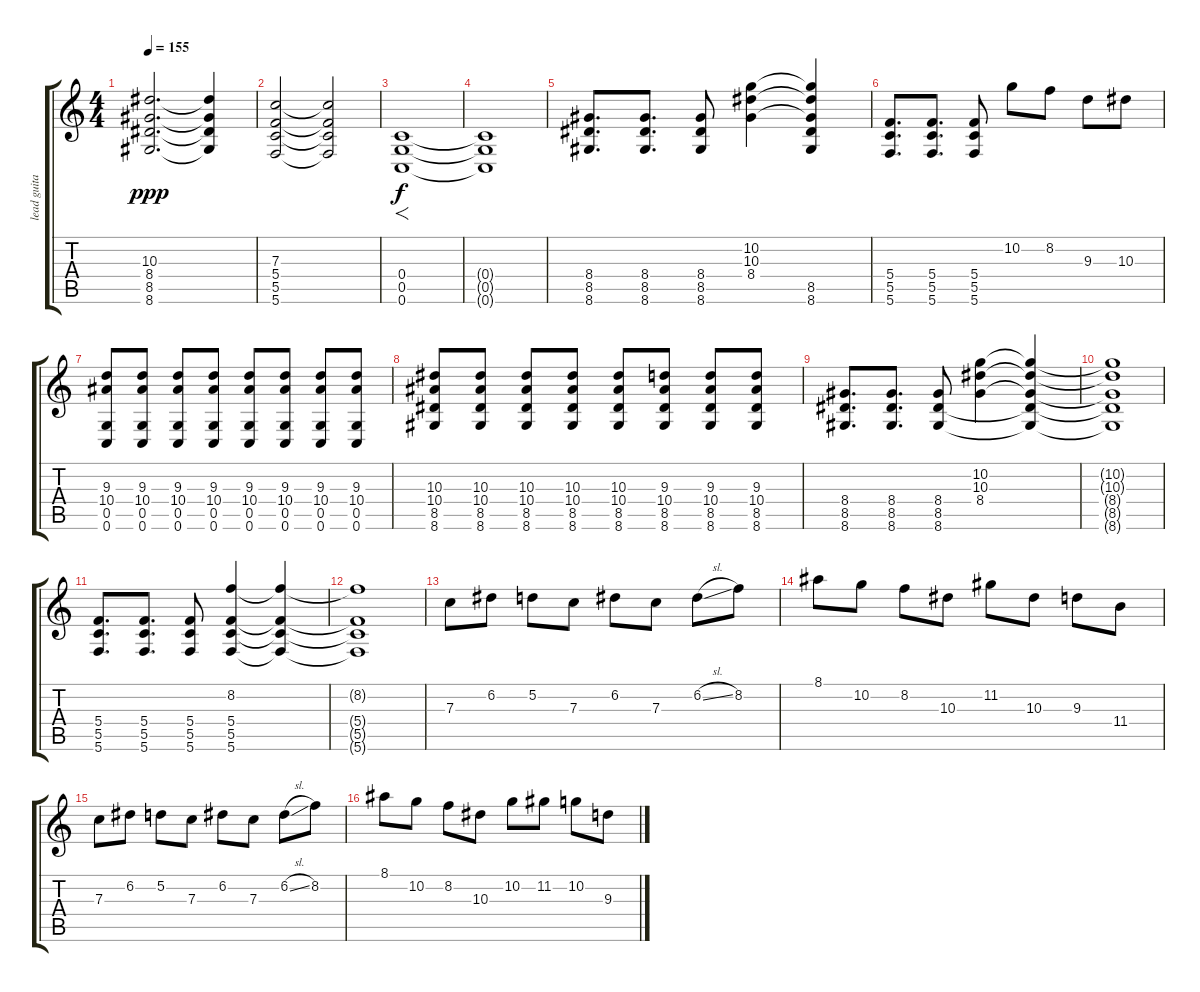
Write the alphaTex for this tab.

\track ("lead guitar" "lead guita") {instrument distortionguitar}
\staff {score tabs}
\tuning (D4 A3 F3 C3 G2 C2) {hide}
\ts (4 4)
\tempo 155
\clef g2
\ks c
(10.3 8.4 8.5 8.6).2{d dy ppp} (10.3{t} 8.4{t} 8.5{t} 8.6{t}).4 |
(7.3 5.4 5.5 5.6).2 (7.3{t} 5.4{t} 5.5{t} 5.6{t}).2 |
(0.4 0.5 0.6).1{f dy f} |
(0.4{t} 0.5{t} 0.6{t}).1 |
(8.4 8.5 8.6).8{d} (8.4 8.5 8.6).8{d} (8.4 8.5 8.6).8 (10.2 10.3 8.4).4 (10.2{t} 10.3{t} 8.4{t} 8.5 8.6).4 |
(5.4 5.5 5.6).8{d} (5.4 5.5 5.6).8{d} (5.4 5.5 5.6).8 10.2.8 8.2.8 9.3.8 10.3.8 |
(9.3 10.4 0.5 0.6).8 (9.3 10.4 0.5 0.6).8 (9.3 10.4 0.5 0.6).8 (9.3 10.4 0.5 0.6).8 (9.3 10.4 0.5 0.6).8 (9.3 10.4 0.5 0.6).8 (9.3 10.4 0.5 0.6).8 (9.3 10.4 0.5 0.6).8 |
(10.3 10.4 8.5 8.6).8 (10.3 10.4 8.5 8.6).8 (10.3 10.4 8.5 8.6).8 (10.3 10.4 8.5 8.6).8 (10.3 10.4 8.5 8.6).8 (9.3 10.4 8.5 8.6).8 (9.3 10.4 8.5 8.6).8 (9.3 10.4 8.5 8.6).8 |
(8.4 8.5 8.6).8{d} (8.4 8.5 8.6).8{d} (8.4 8.5 8.6).8 (10.2 10.3 8.4).4 (10.2{t} 10.3{t} 8.4{t} 8.5{t} 8.6{t}).4 |
(10.2{t} 10.3{t} 8.4{t} 8.5{t} 8.6{t}).1 |
(5.4 5.5 5.6).8{d} (5.4 5.5 5.6).8{d} (5.4 5.5 5.6).8 (8.2 5.4 5.5 5.6).4 (8.2{t} 5.4{t} 5.5{t} 5.6{t}).4 |
(8.2{t} 5.4{t} 5.5{t} 5.6{t}).1 |
7.3.8 6.2.8 5.2.8 7.3.8 6.2.8 7.3.8 6.2{sl}.8 8.2.8 |
8.1.8 10.2.8 8.2.8 10.3.8 11.2.8 10.3.8 9.3.8 11.4.8 |
7.3.8 6.2.8 5.2.8 7.3.8 6.2.8 7.3.8 6.2{sl}.8 8.2.8 |
8.1.8 10.2.8 8.2.8 10.3.8 10.2.8 11.2.8 10.2.8 9.3.8
